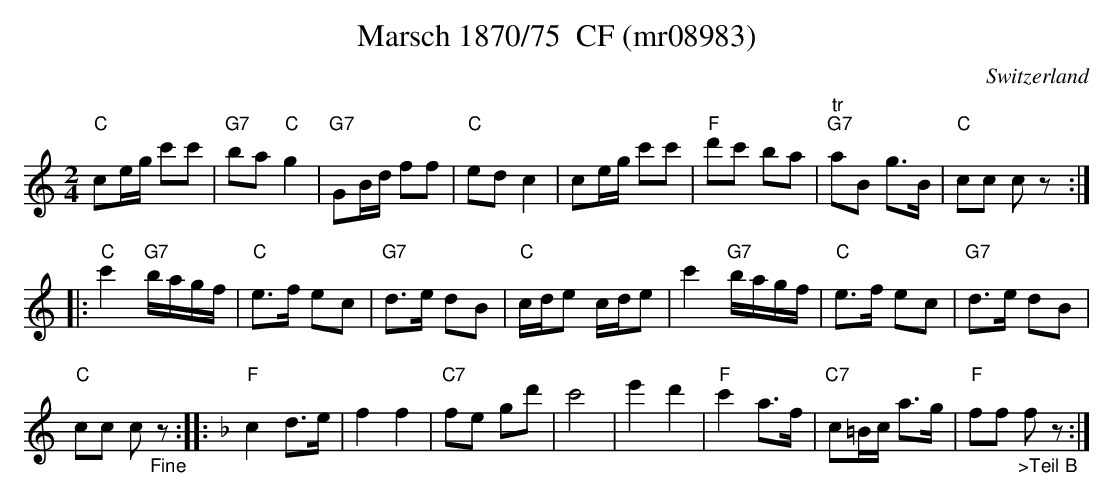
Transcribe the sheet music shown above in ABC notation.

X:1
T: Marsch 1870/75  CF (mr08983)
M:2/4
L:1/8
O:Switzerland
K:C major
"C"ce/g/ c'c' | "G7"ba"C"g2 | "G7"GB/d/ ff | "C"edc2 | ce/g/ c'c' | "F"d'c' ba | "tr""G7"aB g>B | "C"cc cz ::
"C"c'2 "G7"b/a/g/f/ | "C"e>f ec | "G7"d>e dB | "C"c/d/e c/d/e | c'2 "G7"b/a/g/f/ | "C"e>f ec | "G7"d>e dB |
"C"cc c"_Fine"z :: [K:F] "F"c2d>e | f2f2 | "C7"fe gd' | c'4 | e'2d'2 | "F"c'2 a>f | "C7"c=B/c/ a>g | "F"ff "_>Teil B"fz :|
